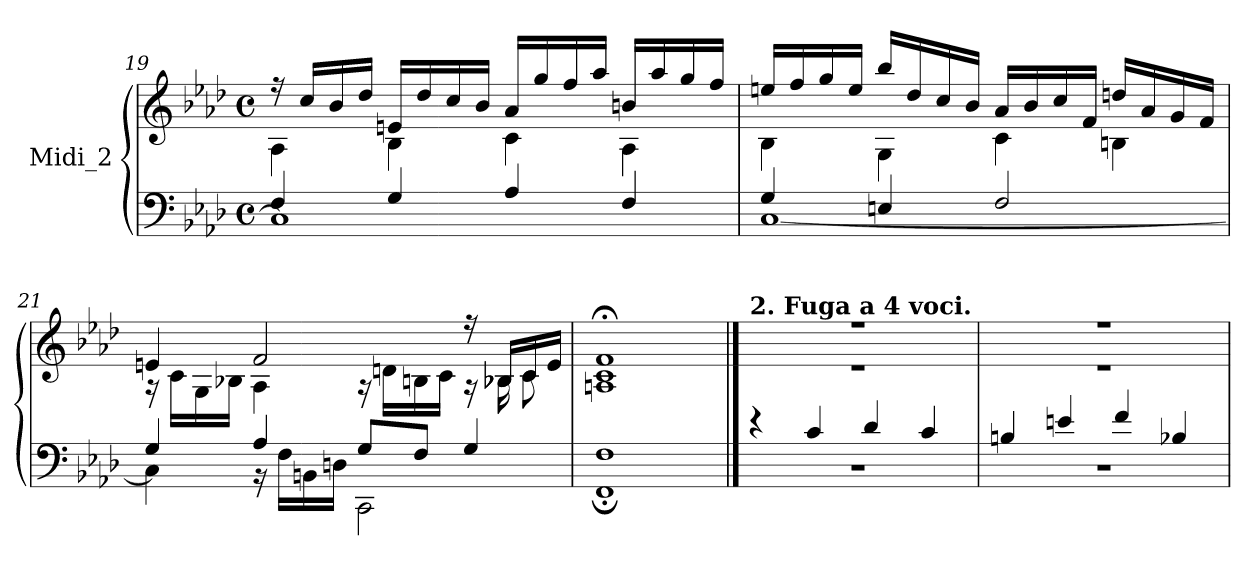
**kern	**kern
*part1	*part1
*staff2	*staff1
*I"Midi_2	*
!!LO:LB:g=z
*clefF4	*clefG2
*k[b-e-a-d-]	*k[b-e-a-d-]
*A-:	*A-:
*M4/4	*M4/4
*met(c)	*met(c)
=19	=19
*^	*^
4F/	1C\]	16r	4A-\
.	.	16ccLL	.
.	.	16b-	.
.	.	16dd-JJ	.
4G/	.	16enLL	4B-\
.	.	16dd-	.
.	.	16cc	.
.	.	16b-JJ	.
4A-/	.	16a-/LL	4c\
.	.	16gg/	.
.	.	16ff/	.
.	.	16aa-/JJ	.
4F/	.	16bnLL	4A-\
.	.	16aa-	.
.	.	16gg	.
.	.	16ffJJ	.
=20	=20	=20	=20
4G/	[1C\	16een/LL	4B-\
.	.	16ff/	.
.	.	16gg/	.
.	.	16ee/JJ	.
4En/	.	16bb-LL	4G\
.	.	16dd-	.
.	.	16cc	.
.	.	16b-JJ	.
2F/	.	16a-LL	4c\
.	.	16b-	.
.	.	16cc	.
.	.	16fJJ	.
.	.	16ddn/LL	4Bn\
.	.	16a-/	.
.	.	16g/	.
.	.	16f/JJ	.
!!LO:LB:g=z	!!
=21	=21	=21	=21
4G/	4C\]	4en/	16r
.	.	.	16cLL
.	.	.	16G
.	.	.	16B-XJJ
4A-/	16r	2f/	4A-\
.	16F\LL	.	.
.	16BBn\	.	.
.	16Dn\JJ	.	.
8G/L	2CC\	.	16r
.	.	.	16dn\LL
8F/J	.	.	16Bn\
.	.	.	16c\JJ
4G/	.	16r	16r
.	.	16B-XLL	16B-X\LL
.	.	16c	8c\J
.	.	16eJJ	.
=22	=22	=22	=22
1F/	1FF;\	1f;</	1An\ 1c\
!!LO:LB:g=z	!!
==23	==23	==23	==23
!	!	!LO:TX:a:B:t=2. Fuga a 4 voci.	!
4r	1r	1r	1r
4c/	.	.	.
4d-/	.	.	.
4c/	.	.	.
=24	=24	=24	=24
4Bn/	1r	1r	1r
4en/	.	.	.
4f/	.	.	.
4B-X/	.	.	.
*v	*v	*	*
*	*v	*v
=	=
*-	*-
